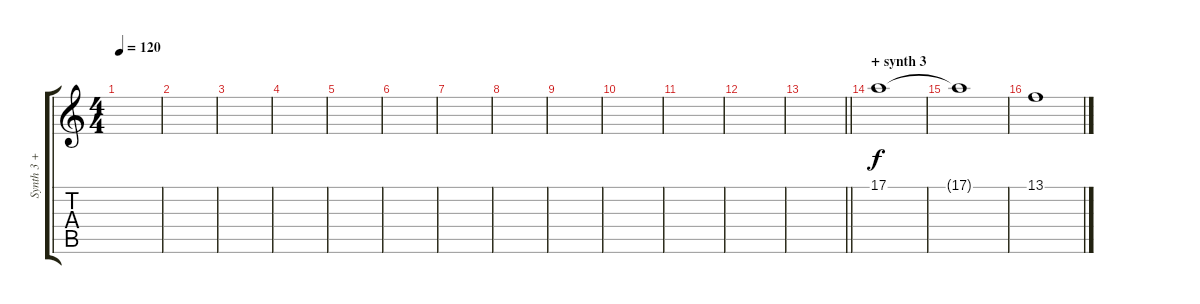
\track ("Synth 3 +" "Synth 3 +") {instrument pad5bowed}
\staff {score tabs}
\tuning (E4 B3 G3 D3 A2 E2) {hide}
\ts (4 4)
\tempo 120
\clef g2
\ks c
|
|
|
|
|
|
|
|
|
|
|
|
\barLineRight lightlight
|
\section ("" "+ synth 3")
17.1.1 |
17.1{t}.1 |
13.1.1
